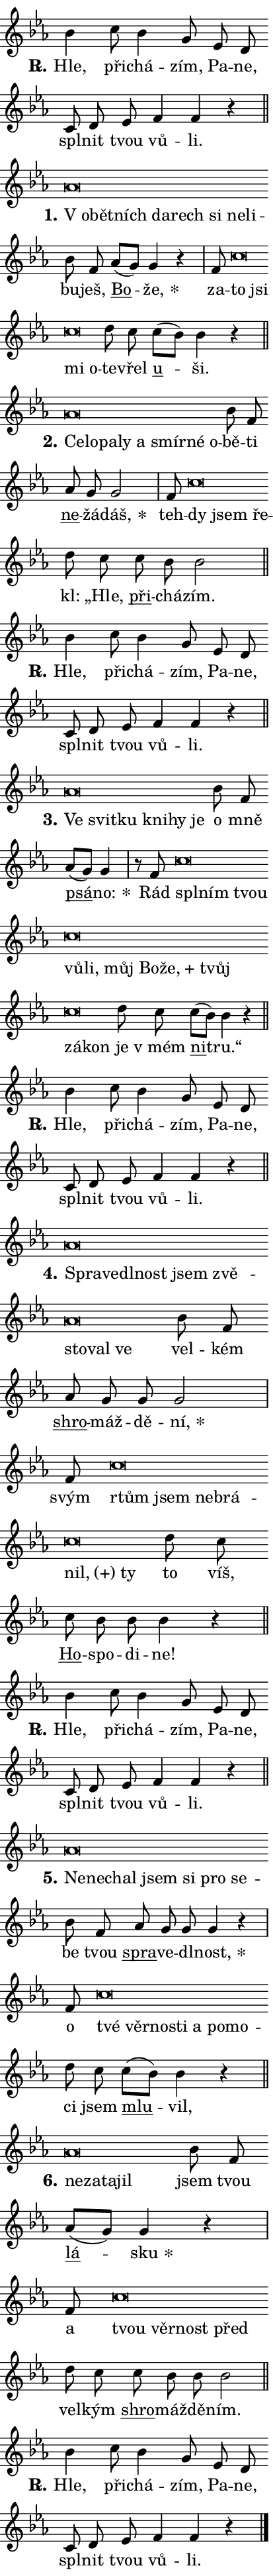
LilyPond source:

\version "2.24.0"
\header { tagline = "" }
\paper {
  indent = 0\cm
  top-margin = 0\cm
  right-margin = 0.13\cm % to fit lyric hyphens
  bottom-margin = 0\cm
  left-margin = 0\cm
  paper-width = 7\cm
  page-breaking = #ly:one-page-breaking
  system-system-spacing.basic-distance = #11
  score-system-spacing.basic-distance = #11
  ragged-last = ##f
}


%% Author: Thomas Morley
%% https://lists.gnu.org/archive/html/lilypond-user/2020-05/msg00002.html
#(define (line-position grob)
"Returns position of @var[grob} in current system:
   @code{'start}, if at first time-step
   @code{'end}, if at last time-step
   @code{'middle} otherwise
"
  (let* ((col (ly:item-get-column grob))
         (ln (ly:grob-object col 'left-neighbor))
         (rn (ly:grob-object col 'right-neighbor))
         (col-to-check-left (if (ly:grob? ln) ln col))
         (col-to-check-right (if (ly:grob? rn) rn col))
         (break-dir-left
           (and
             (ly:grob-property col-to-check-left 'non-musical #f)
             (ly:item-break-dir col-to-check-left)))
         (break-dir-right
           (and
             (ly:grob-property col-to-check-right 'non-musical #f)
             (ly:item-break-dir col-to-check-right))))
        (cond ((eqv? 1 break-dir-left) 'start)
              ((eqv? -1 break-dir-right) 'end)
              (else 'middle))))

#(define (tranparent-at-line-position vctor)
  (lambda (grob)
  "Relying on @code{line-position} select the relevant enry from @var{vctor}.
Used to determine transparency,"
    (case (line-position grob)
      ((end) (not (vector-ref vctor 0)))
      ((middle) (not (vector-ref vctor 1)))
      ((start) (not (vector-ref vctor 2))))))

noteHeadBreakVisibility =
#(define-music-function (break-visibility)(vector?)
"Makes @code{NoteHead}s transparent relying on @var{break-visibility}"
#{
  \override NoteHead.transparent =
    #(tranparent-at-line-position break-visibility)
#})

#(define delete-ledgers-for-transparent-note-heads
  (lambda (grob)
    "Reads whether a @code{NoteHead} is transparent.
If so this @code{NoteHead} is removed from @code{'note-heads} from
@var{grob}, which is supposed to be @code{LedgerLineSpanner}.
As a result ledgers are not printed for this @code{NoteHead}"
    (let* ((nhds-array (ly:grob-object grob 'note-heads))
           (nhds-list
             (if (ly:grob-array? nhds-array)
                 (ly:grob-array->list nhds-array)
                 '()))
           ;; Relies on the transparent-property being done before
           ;; Staff.LedgerLineSpanner.after-line-breaking is executed.
           ;; This is fragile ...
           (to-keep
             (remove
               (lambda (nhd)
                 (ly:grob-property nhd 'transparent #f))
               nhds-list)))
      ;; TODO find a better method to iterate over grob-arrays, similiar
      ;; to filter/remove etc for lists
      ;; For now rebuilt from scratch
      (set! (ly:grob-object grob 'note-heads)  '())
      (for-each
        (lambda (nhd)
          (ly:pointer-group-interface::add-grob grob 'note-heads nhd))
        to-keep))))

squashNotes = {
  \override NoteHead.X-extent = #'(-0.2 . 0.2)
  \override NoteHead.Y-extent = #'(-0.75 . 0)
  \override NoteHead.stencil =
    #(lambda (grob)
       (let ((pos (ly:grob-property grob 'staff-position)))
         (begin
           (if (< pos -7) (display "ERROR: Lower brevis then expected\n") (display "OK: Expected brevis position\n"))
           (if (<= pos -6) ly:text-interface::print ly:note-head::print))))
}
unSquashNotes = {
  \revert NoteHead.X-extent
  \revert NoteHead.Y-extent
  \revert NoteHead.stencil
}

hideNotes = \noteHeadBreakVisibility #begin-of-line-visible
unHideNotes = \noteHeadBreakVisibility #all-visible

% work-around for resetting accidentals
% https://lilypond.org/doc/v2.23/Documentation/notation/displaying-rhythms#unmetered-music
cadenzaMeasure = {
  \cadenzaOff
  \partial 1024 s1024
  \cadenzaOn
}

#(define-markup-command (accent layout props text) (markup?)
  "Underline accented syllable"
  (interpret-markup layout props
    #{\markup \override #'(offset . 4.3) \underline { #text }#}))

responsum = \markup \concat {
  "R" \hspace #-1.05 \path #0.1 #'((moveto 0 0.07) (lineto 0.9 0.8)) \hspace #0.05 "."
}

spaceSize = #0.6828661417322834 % exact space size for TeX Gyre Schola

\layout {
  \context {
    \Staff
    \remove "Time_signature_engraver"
    \override LedgerLineSpanner.after-line-breaking = #delete-ledgers-for-transparent-note-heads
  }
  \context {
    \Lyrics {
      \override LyricSpace.minimum-distance = \spaceSize
      \override LyricText.font-name = #"TeX Gyre Schola"
      \override LyricText.font-size = 1
      \override StanzaNumber.font-name = #"TeX Gyre Schola Bold"
      \override StanzaNumber.font-size = 1
    }
  }
  \context {
    \Score 
    \override NoteHead.text =
      #(lambda (grob) 
        (let ((pos (ly:grob-property grob 'staff-position)))
          #{\markup {
            \combine
              \halign #-0.55 \raise #(if (= pos -6) 0 0.5) \override #'(thickness . 2) \draw-line #'(3.2 . 0)
              \musicglyph "noteheads.sM1"
          }#}))
  }
}

% magnetic-lyrics.ily
%
%   written by
%     Jean Abou Samra <jean@abou-samra.fr>
%     Werner Lemberg <wl@gnu.org>
%
%   adapted by
%     Jiri Hon <jiri.hon@gmail.com>
%
% Version 2022-Apr-15

% https://www.mail-archive.com/lilypond-user@gnu.org/msg149350.html

#(define (Left_hyphen_pointer_engraver context)
   "Collect syllable-hyphen-syllable occurrences in lyrics and store
them in properties.  This engraver only looks to the left.  For
example, if the lyrics input is @code{foo -- bar}, it does the
following.

@itemize @bullet
@item
Set the @code{text} property of the @code{LyricHyphen} grob between
@q{foo} and @q{bar} to @code{foo}.

@item
Set the @code{left-hyphen} property of the @code{LyricText} grob with
text @q{foo} to the @code{LyricHyphen} grob between @q{foo} and
@q{bar}.
@end itemize

Use this auxiliary engraver in combination with the
@code{lyric-@/text::@/apply-@/magnetic-@/offset!} hook."
   (let ((hyphen #f)
         (text #f))
     (make-engraver
      (acknowledgers
       ((lyric-syllable-interface engraver grob source-engraver)
        (set! text grob)))
      (end-acknowledgers
       ((lyric-hyphen-interface engraver grob source-engraver)
        ;(when (not (grob::has-interface grob 'lyric-space-interface))
          (set! hyphen grob)));)
      ((stop-translation-timestep engraver)
       (when (and text hyphen)
         (ly:grob-set-object! text 'left-hyphen hyphen))
       (set! text #f)
       (set! hyphen #f)))))

#(define (lyric-text::apply-magnetic-offset! grob)
   "If the space between two syllables is less than the value in
property @code{LyricText@/.details@/.squash-threshold}, move the right
syllable to the left so that it gets concatenated with the left
syllable.

Use this function as a hook for
@code{LyricText@/.after-@/line-@/breaking} if the
@code{Left_@/hyphen_@/pointer_@/engraver} is active."
   (let ((hyphen (ly:grob-object grob 'left-hyphen #f)))
     (when hyphen
       (let ((left-text (ly:spanner-bound hyphen LEFT)))
         (when (grob::has-interface left-text 'lyric-syllable-interface)
           (let* ((common (ly:grob-common-refpoint grob left-text X))
                  (this-x-ext (ly:grob-extent grob common X))
                  (left-x-ext
                   (begin
                     ;; Trigger magnetism for left-text.
                     (ly:grob-property left-text 'after-line-breaking)
                     (ly:grob-extent left-text common X)))
                  ;; `delta` is the gap width between two syllables.
                  (delta (- (interval-start this-x-ext)
                            (interval-end left-x-ext)))
                  (details (ly:grob-property grob 'details))
                  (threshold (assoc-get 'squash-threshold details 0.2)))
             (when (< delta threshold)
               (let* (;; We have to manipulate the input text so that
                      ;; ligatures crossing syllable boundaries are not
                      ;; disabled.  For languages based on the Latin
                      ;; script this is essentially a beautification.
                      ;; However, for non-Western scripts it can be a
                      ;; necessity.
                      (lt (ly:grob-property left-text 'text))
                      (rt (ly:grob-property grob 'text))
                      (is-space (grob::has-interface hyphen 'lyric-space-interface))
                      (space (if is-space " " ""))
                      (extra-delta (if is-space spaceSize 0))
                      ;; Append new syllable.
                      (ltrt-space (if (and (string? lt) (string? rt))
                                (string-append lt space rt)
                                (make-concat-markup (list lt space rt))))
                      ;; Right-align `ltrt` to the right side.
                      (ltrt-space-markup (grob-interpret-markup
                               grob
                               (make-translate-markup
                                (cons (interval-length this-x-ext) 0)
                                (make-right-align-markup ltrt-space)))))
                 (begin
                   ;; Don't print `left-text`.
                   (ly:grob-set-property! left-text 'stencil #f)
                   ;; Set text and stencil (which holds all collected
                   ;; syllables so far) and shift it to the left.
                   (ly:grob-set-property! grob 'text ltrt-space)
                   (ly:grob-set-property! grob 'stencil ltrt-space-markup)
                   (ly:grob-translate-axis! grob (- (- delta extra-delta)) X))))))))))


#(define (lyric-hyphen::displace-bounds-first grob)
   ;; Make very sure this callback isn't triggered too early.
   (let ((left (ly:spanner-bound grob LEFT))
         (right (ly:spanner-bound grob RIGHT)))
     (ly:grob-property left 'after-line-breaking)
     (ly:grob-property right 'after-line-breaking)
     (ly:lyric-hyphen::print grob)))

squashThreshold = #0.4

\layout {
  \context {
    \Lyrics
    \consists #Left_hyphen_pointer_engraver
    \override LyricText.after-line-breaking =
      #lyric-text::apply-magnetic-offset!
    \override LyricHyphen.stencil = #lyric-hyphen::displace-bounds-first
    \override LyricText.details.squash-threshold = \squashThreshold
    \override LyricHyphen.minimum-distance = 0
    \override LyricHyphen.minimum-length = \squashThreshold
  }
}

squashText = \override LyricText.details.squash-threshold = 9999
unSquashText = \override LyricText.details.squash-threshold = \squashThreshold

leftText = \override LyricText.self-alignment-X = #LEFT
unLeftText = \revert LyricText.self-alignment-X

starOffset = #(lambda (grob) 
                (let ((x_offset (ly:self-alignment-interface::aligned-on-x-parent grob)))
                  (if (= x_offset 0) 0 (+ x_offset 1.2))))

star = #(define-music-function (syllable)(string?)
"Append star separator at the end of a syllable"
#{
  \once \override LyricText.X-offset = #starOffset
  \lyricmode { \markup {
    #syllable
    \override #'((font-name . "TeX Gyre Schola Bold")) \hspace #0.2 \lower #0.65 \larger "*"
  } }
#})

starAccent = #(define-music-function (syllable)(string?)
"Append star separator at the end of a syllable and make accent"
#{
  \once \override LyricText.X-offset = #starOffset
  \lyricmode { \markup {
    \accent #syllable
    \override #'((font-name . "TeX Gyre Schola Bold")) \hspace #0.2 \lower #0.65 \larger "*"
  } }
#})

breath = #(define-music-function (syllable)(string?)
"Append breathing indicator at the end of a syllable"
#{
  \lyricmode { \markup { #syllable "+" } }
#})

optionalBreath = #(define-music-function (syllable)(string?)
"Append optional breathing indicator at the end of a syllable"
#{
  \lyricmode { \markup { #syllable "(+)" } }
#})


\score {
    <<
        \new Voice = "melody" { \cadenzaOn \key es \major \relative { bes'4 c8 bes4 g8 \bar "" es d \bar "" c d es \bar "" f4 f r \cadenzaMeasure \bar "||" \break } }
        \new Lyrics \lyricsto "melody" { \lyricmode { \set stanza = \responsum
Hle, při -- chá -- zím, Pa -- ne, spl -- nit tvou vů -- li. } }
    >>
    \layout {}
}

\score {
    <<
        \new Voice = "melody" { \cadenzaOn \key es \major \relative { \squashNotes as'\breve*1/16 \hideNotes \breve*1/16 \bar "" \breve*1/16 \bar "" \breve*1/16 \bar "" \breve*1/16 \bar "" \breve*1/16 \bar "" \breve*1/16 \breve*1/16 \bar "" \unHideNotes \unSquashNotes bes8 f \bar "" as[( g)] g4 r \cadenzaMeasure \bar "|" f8 \squashNotes c'\breve*1/16 \hideNotes \breve*1/16 \bar "" \breve*1/16 \breve*1/16 \bar "" \unHideNotes \unSquashNotes d8 c \bar "" c[( bes)] bes4 r \cadenzaMeasure \bar "||" \break } }
        \new Lyrics \lyricsto "melody" { \lyricmode { \set stanza = "1."
\leftText "V o" -- \squashText bět -- ních da -- rech si ne -- li -- \unLeftText \unSquashText bu -- ješ, \markup \accent Bo -- \star že, za -- \leftText to \squashText jsi mi o -- \unLeftText \unSquashText te -- vřel \markup \accent u -- ši. } }
    >>
    \layout {}
}

\score {
    <<
        \new Voice = "melody" { \cadenzaOn \key es \major \relative { \squashNotes as'\breve*1/16 \hideNotes \breve*1/16 \bar "" \breve*1/16 \bar "" \breve*1/16 \bar "" \breve*1/16 \bar "" \breve*1/16 \bar "" \breve*1/16 \breve*1/16 \bar "" \unHideNotes \unSquashNotes bes8 f \bar "" as g g2 \cadenzaMeasure \bar "|" f8 \squashNotes c'\breve*1/16 \hideNotes \breve*1/16 \breve*1/16 \bar "" \unHideNotes \unSquashNotes d8 c \bar "" c bes bes2 \cadenzaMeasure \bar "||" \break } }
        \new Lyrics \lyricsto "melody" { \lyricmode { \set stanza = "2."
\leftText Ce -- \squashText lo -- pa -- ly a smír -- né o -- \unLeftText \unSquashText bě -- ti \markup \accent ne -- žá -- \star dáš, teh -- \leftText dy \squashText jsem ře -- \unLeftText \unSquashText kl: „Hle, \markup \accent při -- chá -- zím. } }
    >>
    \layout {}
}

\score {
    <<
        \new Voice = "melody" { \cadenzaOn \key es \major \relative { bes'4 c8 bes4 g8 \bar "" es d \bar "" c d es \bar "" f4 f r \cadenzaMeasure \bar "||" \break } }
        \new Lyrics \lyricsto "melody" { \lyricmode { \set stanza = \responsum
Hle, při -- chá -- zím, Pa -- ne, spl -- nit tvou vů -- li. } }
    >>
    \layout {}
}

\score {
    <<
        \new Voice = "melody" { \cadenzaOn \key es \major \relative { \squashNotes as'\breve*1/16 \hideNotes \breve*1/16 \bar "" \breve*1/16 \bar "" \breve*1/16 \bar "" \breve*1/16 \breve*1/16 \bar "" \unHideNotes \unSquashNotes bes8 f \bar "" as[( g)] g4 \cadenzaMeasure \bar "|" r8 f8 \squashNotes c'\breve*1/16 \hideNotes \breve*1/16 \bar "" \breve*1/16 \bar "" \breve*1/16 \bar "" \breve*1/16 \bar "" \breve*1/16 \bar "" \breve*1/16 \bar "" \breve*1/16 \bar "" \breve*1/16 \bar "" \breve*1/16 \breve*1/16 \bar "" \unHideNotes \unSquashNotes d8 c \bar "" c[( bes)] bes4 r \cadenzaMeasure \bar "||" \break } }
        \new Lyrics \lyricsto "melody" { \lyricmode { \set stanza = "3."
\leftText Ve \squashText svit -- ku kni -- hy je \unLeftText \unSquashText o mně \markup \accent psá -- \star no: Rád \leftText spl -- \squashText ním tvou vů -- li, můj Bo -- \breath "že," tvůj zá -- kon \unLeftText \unSquashText je "v mém" \markup \accent ni -- tru.“ } }
    >>
    \layout {}
}

\score {
    <<
        \new Voice = "melody" { \cadenzaOn \key es \major \relative { bes'4 c8 bes4 g8 \bar "" es d \bar "" c d es \bar "" f4 f r \cadenzaMeasure \bar "||" \break } }
        \new Lyrics \lyricsto "melody" { \lyricmode { \set stanza = \responsum
Hle, při -- chá -- zím, Pa -- ne, spl -- nit tvou vů -- li. } }
    >>
    \layout {}
}

\score {
    <<
        \new Voice = "melody" { \cadenzaOn \key es \major \relative { \squashNotes as'\breve*1/16 \hideNotes \breve*1/16 \bar "" \breve*1/16 \bar "" \breve*1/16 \bar "" \breve*1/16 \bar "" \breve*1/16 \bar "" \breve*1/16 \bar "" \breve*1/16 \breve*1/16 \bar "" \unHideNotes \unSquashNotes bes8 f \bar "" as g g g2 \cadenzaMeasure \bar "|" f8 \squashNotes c'\breve*1/16 \hideNotes \breve*1/16 \bar "" \breve*1/16 \bar "" \breve*1/16 \bar "" \breve*1/16 \breve*1/16 \bar "" \unHideNotes \unSquashNotes d8 c \bar "" c bes bes bes4 r \cadenzaMeasure \bar "||" \break } }
        \new Lyrics \lyricsto "melody" { \lyricmode { \set stanza = "4."
\leftText Spra -- \squashText ve -- dl -- nost jsem zvě -- sto -- val ve \unLeftText \unSquashText vel -- kém \markup \accent shro -- máž -- dě -- \star ní, svým \leftText rtům \squashText jsem ne -- brá -- \optionalBreath nil, ty \unLeftText \unSquashText to víš, \markup \accent Ho -- spo -- di -- ne! } }
    >>
    \layout {}
}

\score {
    <<
        \new Voice = "melody" { \cadenzaOn \key es \major \relative { bes'4 c8 bes4 g8 \bar "" es d \bar "" c d es \bar "" f4 f r \cadenzaMeasure \bar "||" \break } }
        \new Lyrics \lyricsto "melody" { \lyricmode { \set stanza = \responsum
Hle, při -- chá -- zím, Pa -- ne, spl -- nit tvou vů -- li. } }
    >>
    \layout {}
}

\score {
    <<
        \new Voice = "melody" { \cadenzaOn \key es \major \relative { \squashNotes as'\breve*1/16 \hideNotes \breve*1/16 \bar "" \breve*1/16 \bar "" \breve*1/16 \bar "" \breve*1/16 \bar "" \breve*1/16 \breve*1/16 \bar "" \unHideNotes \unSquashNotes bes8 f \bar "" as g g g4 r \cadenzaMeasure \bar "|" f8 \squashNotes c'\breve*1/16 \hideNotes \breve*1/16 \bar "" \breve*1/16 \bar "" \breve*1/16 \bar "" \breve*1/16 \bar "" \breve*1/16 \breve*1/16 \bar "" \unHideNotes \unSquashNotes d8 c \bar "" c[( bes)] bes4 r \cadenzaMeasure \bar "||" \break } }
        \new Lyrics \lyricsto "melody" { \lyricmode { \set stanza = "5."
\leftText Ne -- \squashText ne -- chal jsem si pro se -- \unLeftText \unSquashText be tvou \markup \accent spra -- ve -- dl -- \star nost, o \leftText tvé \squashText věr -- no -- sti a po -- mo -- \unLeftText \unSquashText ci jsem \markup \accent mlu -- vil, } }
    >>
    \layout {}
}

\score {
    <<
        \new Voice = "melody" { \cadenzaOn \key es \major \relative { \squashNotes as'\breve*1/16 \hideNotes \breve*1/16 \bar "" \breve*1/16 \breve*1/16 \bar "" \unHideNotes \unSquashNotes bes8 f \bar "" as[( g)] g4 r \cadenzaMeasure \bar "|" f8 \squashNotes c'\breve*1/16 \hideNotes \breve*1/16 \bar "" \breve*1/16 \breve*1/16 \bar "" \unHideNotes \unSquashNotes d8 c \bar "" c bes bes bes2 \cadenzaMeasure \bar "||" \break } }
        \new Lyrics \lyricsto "melody" { \lyricmode { \set stanza = "6."
\leftText ne -- \squashText za -- ta -- jil \unLeftText \unSquashText jsem tvou \markup \accent lá -- \star sku a \leftText tvou \squashText věr -- nost před \unLeftText \unSquashText vel -- kým \markup \accent shro -- máž -- dě -- ním. } }
    >>
    \layout {}
}

\score {
    <<
        \new Voice = "melody" { \cadenzaOn \key es \major \relative { bes'4 c8 bes4 g8 \bar "" es d \bar "" c d es \bar "" f4 f r \cadenzaMeasure \bar "||" \break } \bar "|." }
        \new Lyrics \lyricsto "melody" { \lyricmode { \set stanza = \responsum
Hle, při -- chá -- zím, Pa -- ne, spl -- nit tvou vů -- li. } }
    >>
    \layout {}
}
